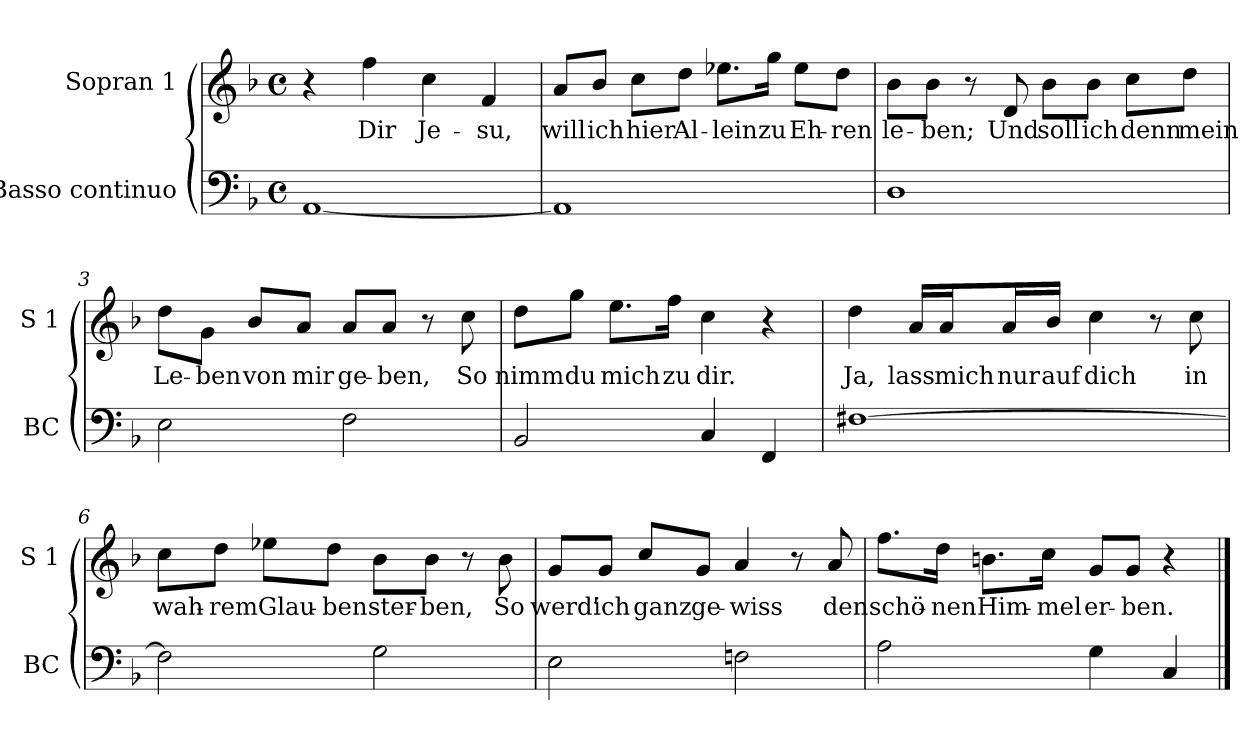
**kern	**kern	**text
*part2	*part1	*part1
*staff2	*staff1	*staff1
*I"Basso continuo	*I"Sopran 1	*
*I'BC	*I'S 1	*
*clefF4	*clefG2	*
*ITrd7c12	*	*
*k[b-]	*k[b-]	*
*F:	*F:	*
*M4/4	*M4/4	*
*met(c)	*met(c)	*
=	=	=
[1AAA	4r	.
!	!	!LO:LY:b
.	4ff\	Dir
!	!	!LO:LY:b
.	4cc\	Je-
!	!	!LO:LY:b
.	4f!/	-su,
=1	=1	=1
!	!	!LO:LY:b
1AAA]	8a/L	will
!	!	!LO:LY:b
.	8b-/J	ich
!	!	!LO:LY:b
.	8cc\L	hier
!	!	!LO:LY:b
.	8dd\J	Al-
!	!	!LO:LY:b
.	8.ee-X\L	-lein
!	!	!LO:LY:b
.	16gg\Jk	zu
!	!	!LO:LY:b
.	8ee-\L	Eh-
!	!	!LO:LY:b
.	8dd\J	-ren
=2	=2	=2
!	!	!LO:LY:b
1DD	8b-\L	le-
!	!	!LO:LY:b
.	8b-\J	-ben;
.	8r	.
!	!	!LO:LY:b
.	8d/	Und
!	!	!LO:LY:b
.	8b-\L	soll
!	!	!LO:LY:b
.	8b-\J	ich
!	!	!LO:LY:b
.	8cc\L	denn
!	!	!LO:LY:b
.	8dd\J	mein
=3	=3	=3
!	!	!LO:LY:b
2EE\	8dd\L	Le-
!	!	!LO:LY:b
.	8g\J	-ben
!	!	!LO:LY:b
.	8b-/L	von
!	!	!LO:LY:b
.	8a/J	mir
!	!	!LO:LY:b
2FF\	8a/L	ge-
!	!	!LO:LY:b
.	8a/J	-ben,
.	8r	.
!	!	!LO:LY:b
.	8cc\	So
!!LO:LB:g=z
=4	=4	=4
!	!	!LO:LY:b
2BBB-/	8dd\L	nimm
!	!	!LO:LY:b
.	8gg\J	du
!	!	!LO:LY:b
.	8.ee\L	mich
!	!	!LO:LY:b
.	16ff\Jk	zu
!	!	!LO:LY:b
4CC/	4cc\	dir.
4FFF/	4r	.
=5	=5	=5
!	!	!LO:LY:b
[1FF#X	4dd\	Ja,
!	!	!LO:LY:b
.	16a/LL	lass
!	!	!LO:LY:b
.	16a/J	mich
!	!	!LO:LY:b
.	16a/L	nur
!	!	!LO:LY:b
.	16b-/JJ	auf
!	!	!LO:LY:b
.	4cc\	dich
.	8r	.
!	!	!LO:LY:b
.	8cc\	in
=6	=6	=6
!	!	!LO:LY:b
2FF#\]	8cc\L	wah-
!	!	!LO:LY:b
.	8dd\J	-rem
!	!	!LO:LY:b
.	8ee-X\L	Glau-
!	!	!LO:LY:b
.	8dd\J	-ben
!	!	!LO:LY:b
2GG\	8b-\L	ster-
!	!	!LO:LY:b
.	8b-\J	-ben,
.	8r	.
!	!	!LO:LY:b
.	8b-\	So
=7	=7	=7
!	!	!LO:LY:b
2EE\	8g/L	werd'
!	!	!LO:LY:b
.	8g/J	ich
!	!	!LO:LY:b
.	8cc/L	ganz
!	!	!LO:LY:b
.	8g/J	ge-
!	!	!LO:LY:b
2FFni\	4a/	-wiss
.	8r	.
!	!	!LO:LY:b
.	8a/	den
!!LO:LB:g=z
=8	=8	=8
!	!	!LO:LY:b
2AA\	8.ff\L	schö-
!	!	!LO:LY:b
.	16dd\Jk	-nen
!	!	!LO:LY:b
.	8.bn\L	Him-
!	!	!LO:LY:b
.	16cc\Jk	-mel
!	!	!LO:LY:b
4GG\	8g/L	er-
!	!	!LO:LY:b
.	8g/J	-ben.
4CC/	4r	.
==	==	==
*-	*-	*-
